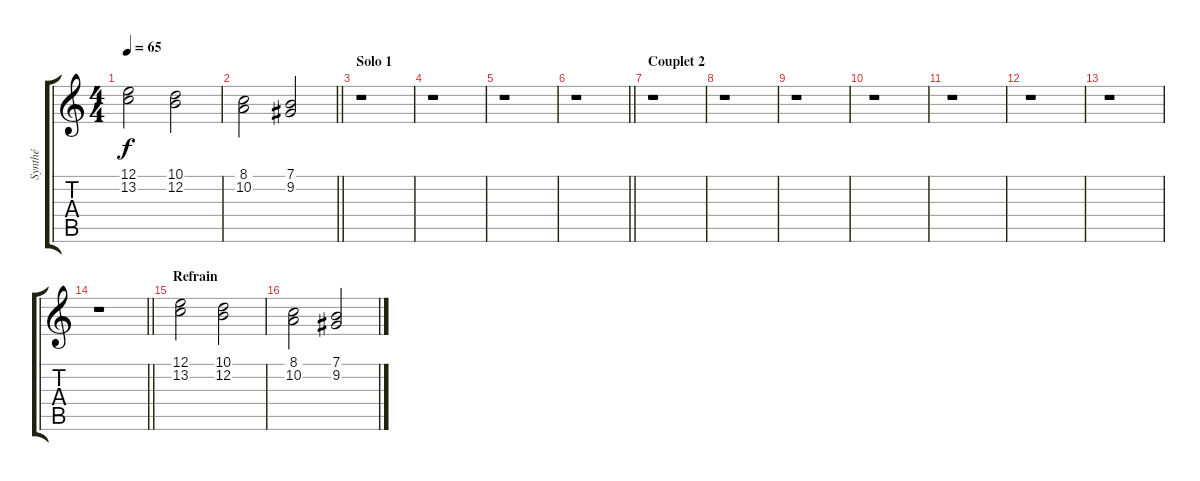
\track ("Synthé" "Synthé") {instrument stringensemble1}
\staff {score tabs}
\tuning (E4 B3 G3 D3 A2 E2) {hide}
\ts (4 4)
\tempo 65
\clef g2
\ks c
(12.1 13.2).2{dy f} (10.1 12.2).2 |
\barLineRight lightlight
(8.1 10.2).2 (7.1 9.2).2 |
\section ("" "Solo 1")
r.1 |
r.1 |
r.1 |
\barLineRight lightlight
r.1 |
\section ("" "Couplet 2")
r.1 |
r.1 |
r.1 |
r.1 |
r.1 |
r.1 |
r.1 |
\barLineRight lightlight
r.1 |
\section ("" "Refrain")
(12.1 13.2).2{volume 6} (10.1 12.2).2 |
(8.1 10.2).2 (7.1 9.2).2
